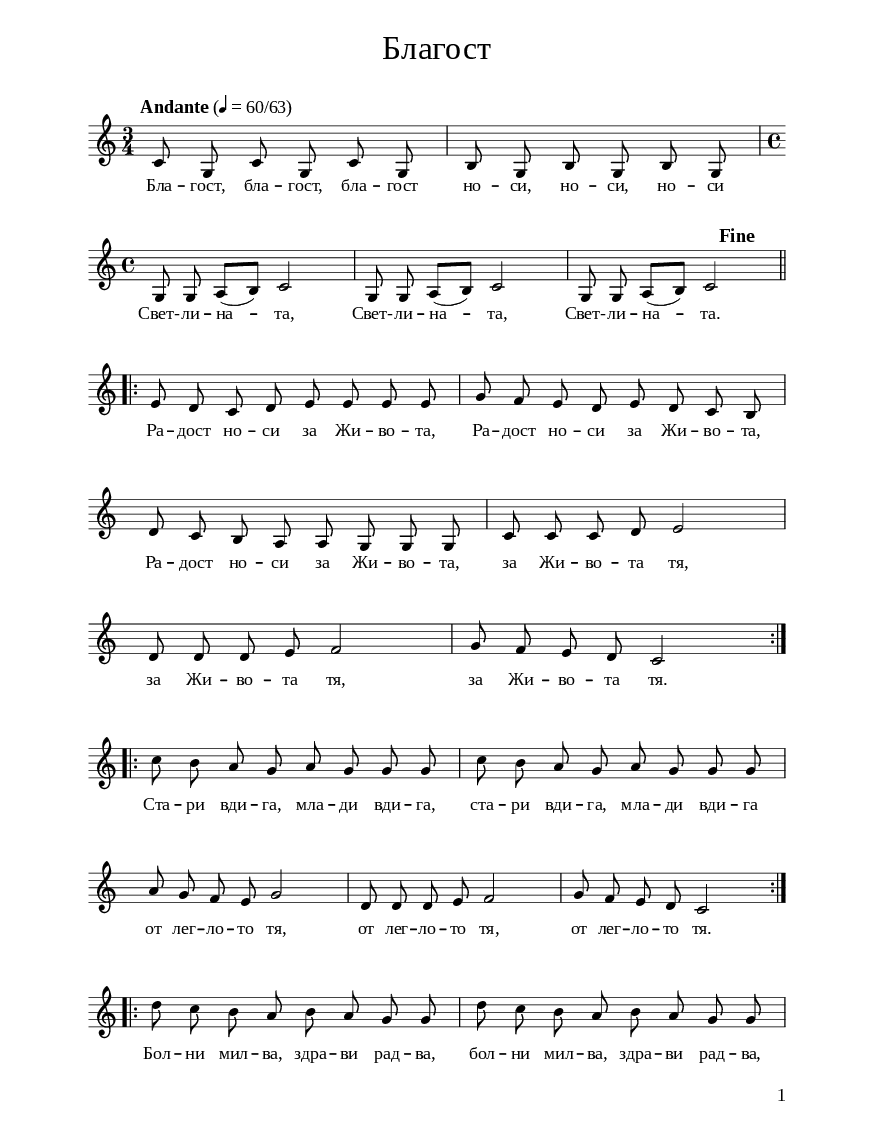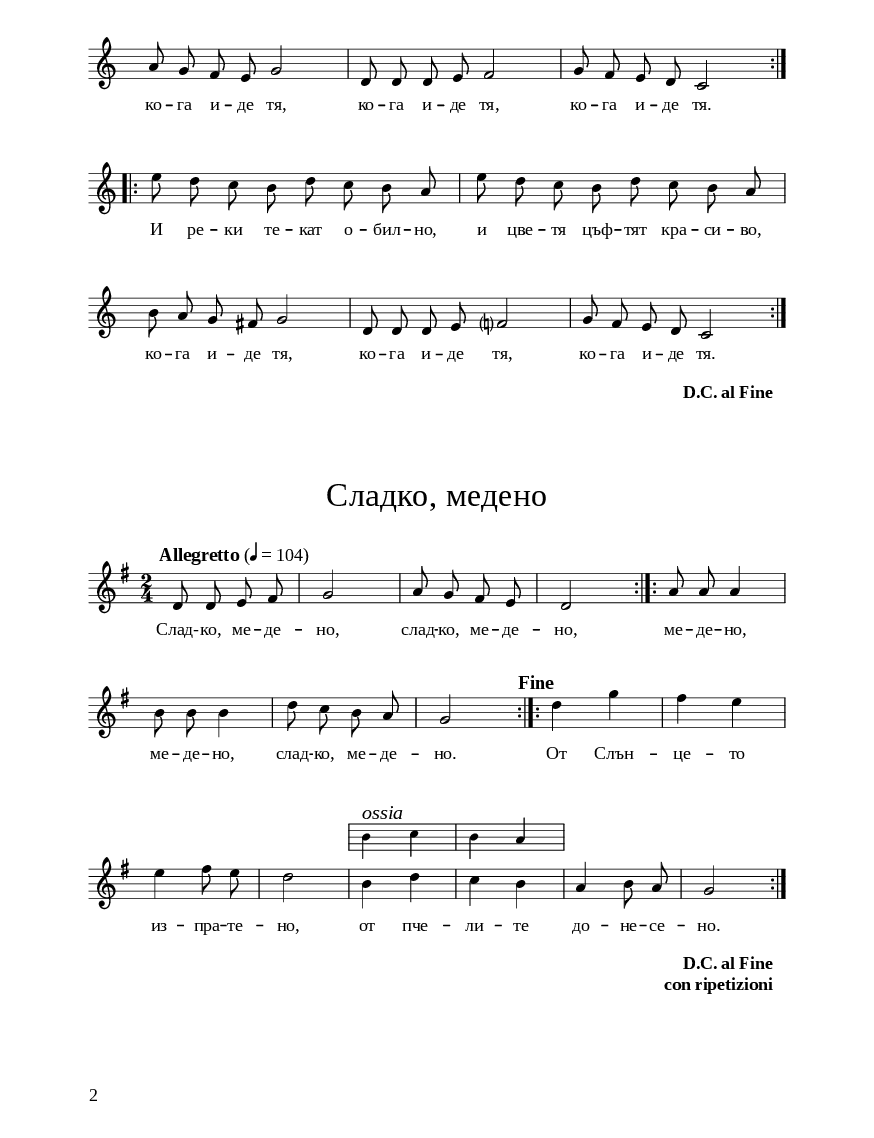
\version "2.24.2"

% include paper part and global functions
\include "include/globals.ily"

\bookpart {
  \label #'ref072
  \tocItem \markup "Благост"
  \include "include/bookpart-paper.ily"
  \score {
    \include "include/score-layout.ily"

    \new Voice \absolute {

      \clef treble
      \key c \major
      \time 3/4
      \tempoFunc "Andante" 4 "60/63"
      \autoBeamOff
      c'8 g c' g c' g | b8 g b g b g \break |

      \time 4/4  g8 g a [( b )] c'2 |g8 g a [( b )] c'2 | g8 g a [( b )] \tempo"   Fine" c'2  \break |

      \bar ".|:-||"
      e'8 d' c' d' e' e' e' e' | g'8 f' e' d' e' d' c' b \break |

      d'8 c' b a a g g g |c'8 c' c' d' e'2 \break |

      d'8 d' d' e' f'2 | g'8 f' e' d' c'2 \break \bar ":|.:"



      c''8 b' a' g' a' g' g' g' |  c''8 b' a' g' a' g' g' g' \break |

      a'8 g' f' e' g'2 | d'8 d' d' e' f'2 | g'8 f' e' d' c'2
      \break |

      \bar ":|.:"
      d''8 c'' b' a' b' a' g' g' | d''8 c'' b' a' b' a' g' g' \break

      a'8 g' f' e' g'2 | d'8 d' d' e' f'2 | g'8 f' e' d' c'2
      \break |

      \bar ":|.:"
      e''8 d'' c'' b' d'' c'' b' a' | e''8 d'' c'' b' d'' c'' b' a' \break |

      b'8 a' g' fis' g'2 | d'8 d' d' e' f'?2 | g'8 f' e' d' c'2   \bar ":|.:"
      \break | % 27
    }

    \addlyrics {
      Бла -- гост,
      бла -- гост, бла -- гост но -- си, но -- си, но --
      си "Свет-" -- ли -- на -- та, "Свет-" -- ли -- на -- та,
      "Свет-" -- ли -- на -- та. Ра -- дост но -- си за
      Жи -- во -- та, Ра -- дост но -- си за Жи -- во
      -- та, Ра -- дост но -- си за Жи -- во -- та, за
      Жи -- во -- та тя, за Жи -- во -- та тя, за Жи
      -- во -- та тя. Ста -- ри вди -- га, мла -- ди
      вди -- га, ста -- ри вди -- га, мла -- ди вди --
      га от лег -- ло -- то тя, от лег -- ло -- то
      тя, от лег -- ло -- то тя. Бол -- ни мил -- ва,
      здра -- ви рад -- ва, бол -- ни мил -- ва, здра --
      ви рад -- ва, ко -- га и -- де тя, ко -- га и
      -- де тя, ко -- га и -- де тя. И ре -- ки те
      -- кат о -- бил -- но, и цве -- тя цъф -- тят
      кра -- си -- во, ко -- га и -- де тя, ко -- га
      и -- де тя, ко -- га и -- де тя.
    }
    \header {
      title = \titleFunc "Благост" "Blagost"
    }

    \midi{}

  } % score

  \markup \dc-one "D.C. al Fine"

  \markup \empty-two
  \label #'ref073
  \tocItem \markup "Сладко медено"
  \include "include/bookpart-paper.ily"
  \score {
    \include "include/score-layout.ily"

    \new Staff = main \absolute {
      \clef treble
      \key g \major
      \time 2/4
      \tempoFunc "Allegretto" 4 "104"
      \autoBeamOff


      d'8 d' e' fis' |g'2 | a'8 g' fis' e' | d'2  \bar ":|.:"  |

      a'8 a' a'4 | \break  b'8 b' b'4 | d''8 c'' b' a' | \tempo "                 Fine" g'2  \bar ":|.:" |



      d''4 g'' | fis''4 e'' | \break

      e''4 fis''8 e'' | d''2  |

      <<
        {

          b'4 d'' | c''4 b' |
        }

        \new Staff \with {
          \override VerticalAxisGroup.default-staff-staff-spacing =
          #'((basic-distance . 4.5)
             (padding . -10))
          \remove "Time_signature_engraver"
          alignAboveContext = #"main"
          fontSize = #-1
          \override StaffSymbol.staff-space = #(magstep -4)
          \override StaffSymbol.thickness = #(magstep -4)
          firstClef = ##f
        }
        { b'4^\markup { \huge \italic "ossia" } c'' | b'4 a' | }
      >>



      a'4 b'8 a' | g'2
      \bar ":|."
    }

    \addlyrics {
      "Слад-" -- ко,
      ме -- де -- но, слад -- ко, ме -- де -- но, ме --
      де -- но, ме -- де -- но, слад -- ко, ме -- де --
      но. От Слън -- це -- то из -- пра -- те -- но,
      от пче -- ли -- те до -- не -- се -- но.
    }

    \header {
      title = \titleFunc "Сладко, медено" "Sladko, medeno"
    }

    \midi{}

  } % score
  \markup \dc-two "D.C. al Fine" "con ripetizioni"


} % bookpart
